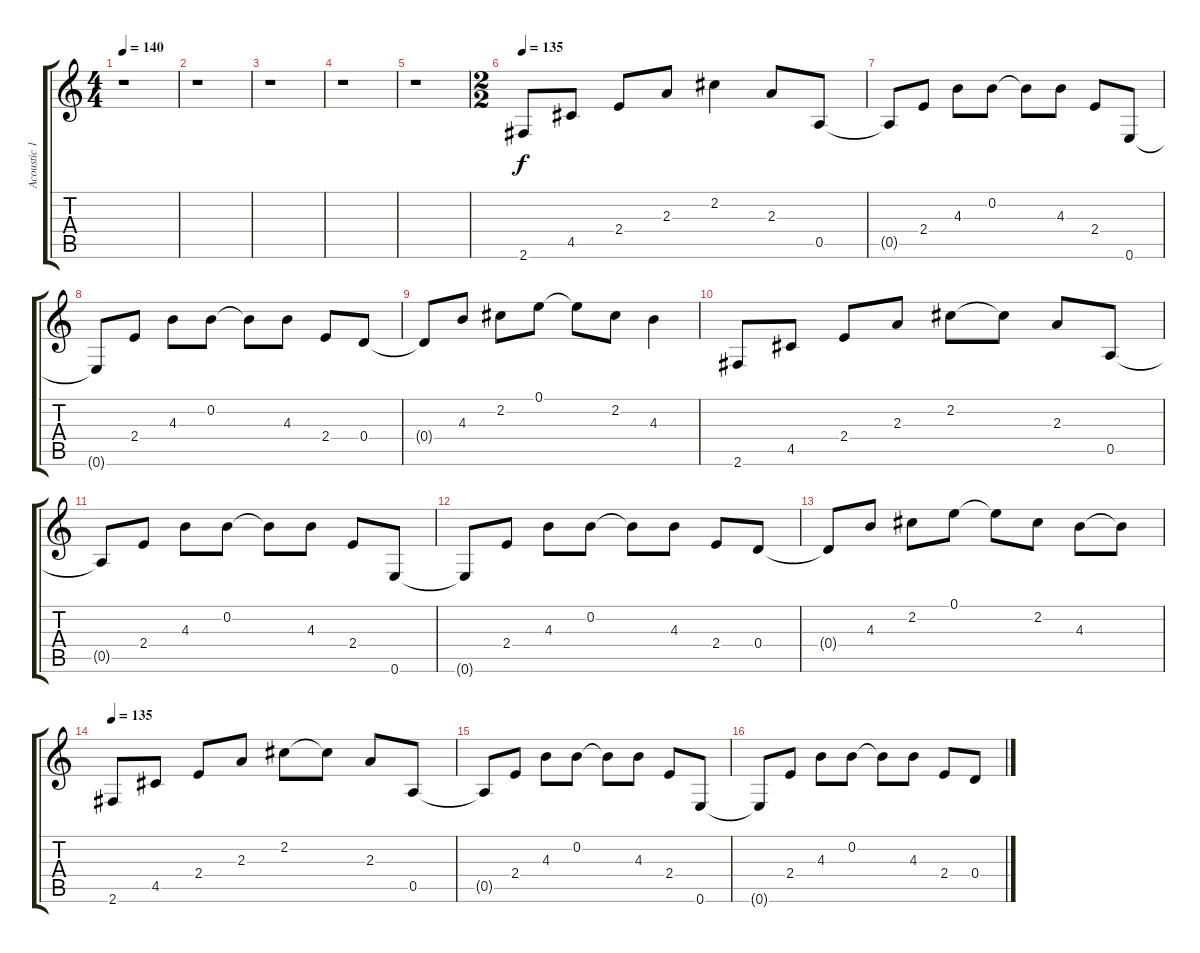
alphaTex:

\track ("Acoustic 1" "Acoustic 1") {instrument acousticguitarsteel}
\staff {score tabs}
\tuning (E4 B3 G3 D3 A2 E2) {hide}
\ts (4 4)
\tempo 140
\clef g2
\ks c
r.1{dy f} |
r.1 |
r.1 |
r.1 |
r.1 |
\ts (2 2)
\tempo 120
\tempo 135
2.6.8{instrument electricguitarclean} 4.5.8 2.4.8 2.3.8 2.2.4 2.3.8 0.5.8 |
0.5{t}.8 2.4.8 4.3.8 0.2.8 0.2{t}.8 4.3.8 2.4.8 0.6.8 |
0.6{t}.8 2.4.8 4.3.8 0.2.8 0.2{t}.8 4.3.8 2.4.8 0.4.8 |
0.4{t}.8 4.3.8 2.2.8 0.1.8 0.1{t}.8 2.2.8 4.3.4 |
2.6.8 4.5.8 2.4.8 2.3.8 2.2.8 2.2{t}.8 2.3.8 0.5.8 |
0.5{t}.8 2.4.8 4.3.8 0.2.8 0.2{t}.8 4.3.8 2.4.8 0.6.8 |
0.6{t}.8 2.4.8 4.3.8 0.2.8 0.2{t}.8 4.3.8 2.4.8 0.4.8 |
0.4{t}.8 4.3.8 2.2.8 0.1.8 0.1{t}.8 2.2.8 4.3.8 4.3{t}.8 |
\tempo 135
2.6.8 4.5.8 2.4.8 2.3.8 2.2.8 2.2{t}.8 2.3.8 0.5.8 |
0.5{t}.8 2.4.8 4.3.8 0.2.8 0.2{t}.8 4.3.8 2.4.8 0.6.8 |
0.6{t}.8 2.4.8 4.3.8 0.2.8 0.2{t}.8 4.3.8 2.4.8 0.4.8
